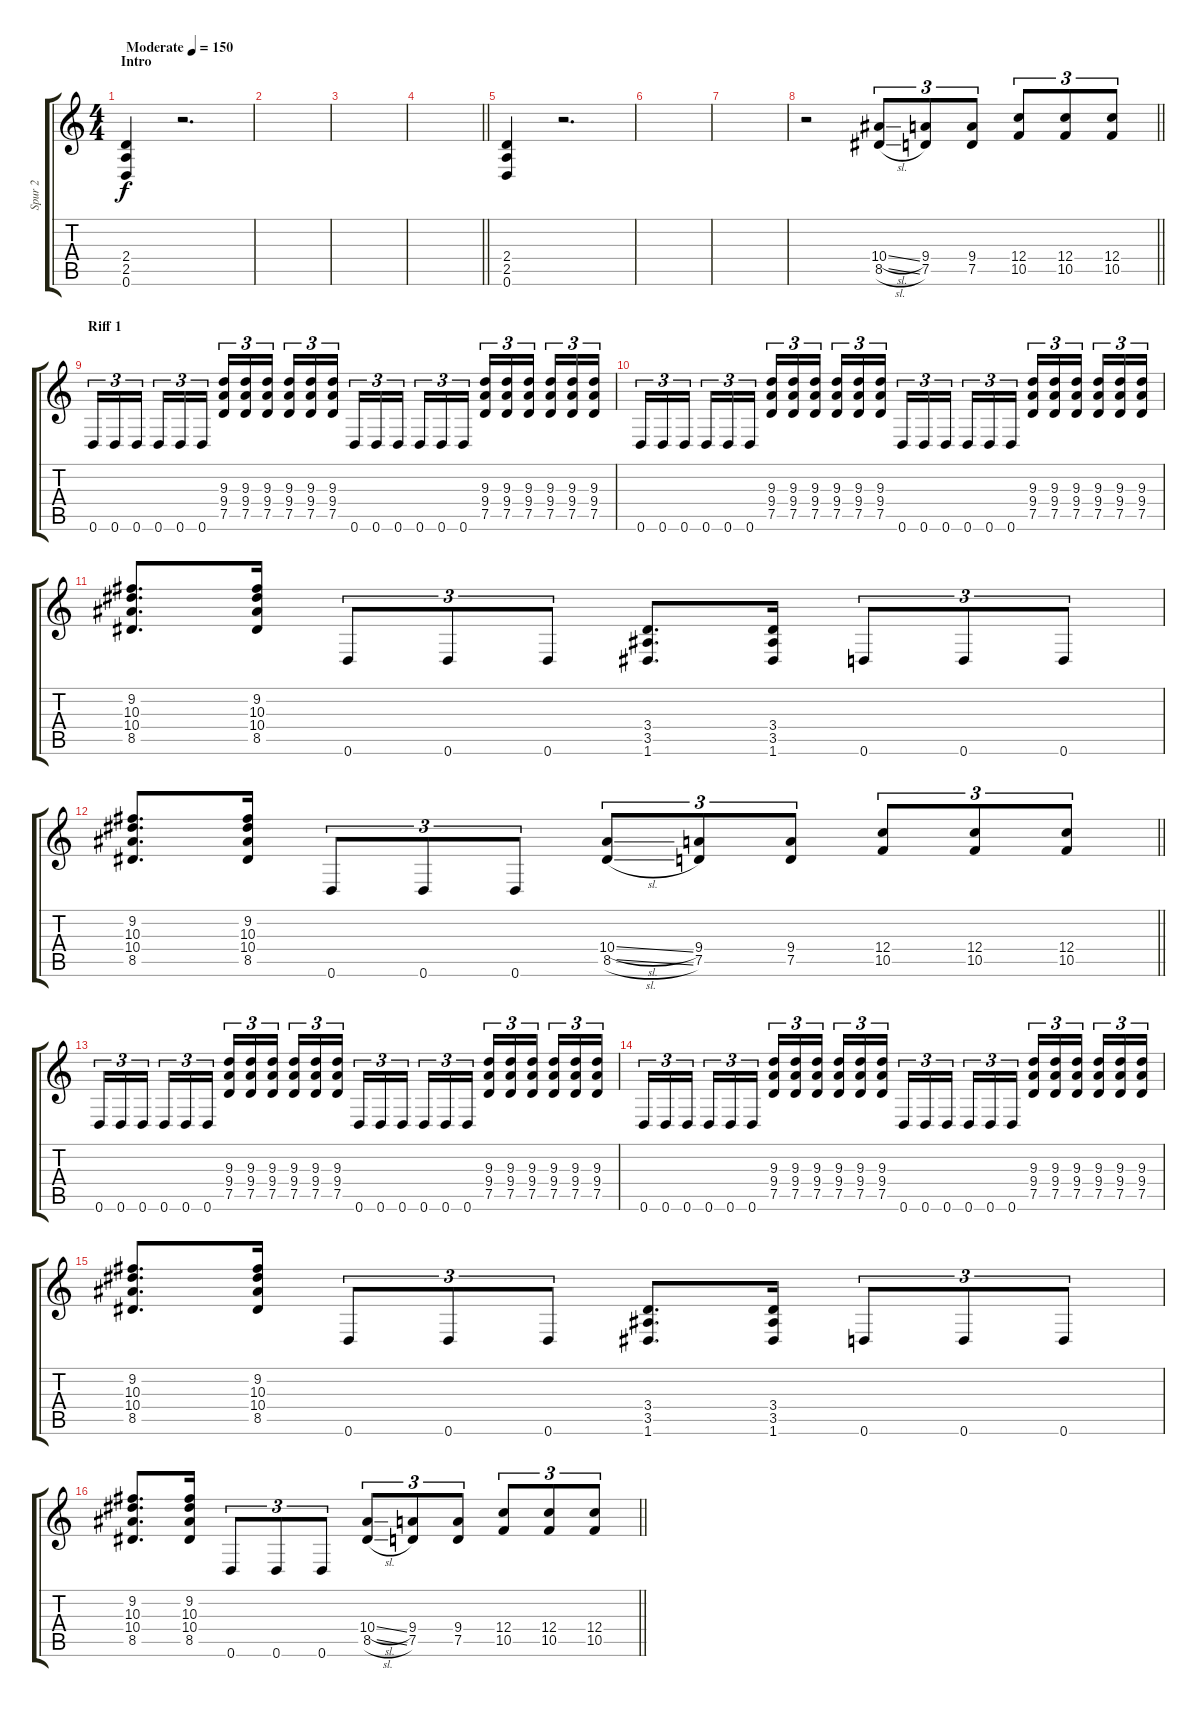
\track ("Spur 2" "Spur 2") {instrument distortionguitar}
\staff {score tabs}
\tuning (D4 A3 F3 C3 G2 D2) {hide}
\ts (4 4)
\section ("" "Intro")
\tempo (150 "Moderate")
\clef g2
\ks c
(2.4 2.5 0.6).4{dy f instrument distortionguitar} r.2{d} |
|
|
\barLineRight lightlight
|
(2.4 2.5 0.6).4 r.2{d} |
|
|
\barLineRight lightlight
r.2 (10.4{sl} 8.5{sl}).8{tu (3 2)} (9.4 7.5).8{tu (3 2)} (9.4 7.5).8{tu (3 2)} (12.4 10.5).8{tu (3 2)} (12.4 10.5).8{tu (3 2)} (12.4 10.5).8{tu (3 2)} |
\section ("" "Riff 1")
0.6.16{tu (3 2)} 0.6.16{tu (3 2)} 0.6.16{tu (3 2) beam splitsecondary} 0.6.16{tu (3 2)} 0.6.16{tu (3 2)} 0.6.16{tu (3 2)} (9.3 9.4 7.5).16{tu (3 2)} (9.3 9.4 7.5).16{tu (3 2)} (9.3 9.4 7.5).16{tu (3 2) beam splitsecondary} (9.3 9.4 7.5).16{tu (3 2)} (9.3 9.4 7.5).16{tu (3 2)} (9.3 9.4 7.5).16{tu (3 2)} 0.6.16{tu (3 2)} 0.6.16{tu (3 2)} 0.6.16{tu (3 2) beam splitsecondary} 0.6.16{tu (3 2)} 0.6.16{tu (3 2)} 0.6.16{tu (3 2)} (9.3 9.4 7.5).16{tu (3 2)} (9.3 9.4 7.5).16{tu (3 2)} (9.3 9.4 7.5).16{tu (3 2) beam splitsecondary} (9.3 9.4 7.5).16{tu (3 2)} (9.3 9.4 7.5).16{tu (3 2)} (9.3 9.4 7.5).16{tu (3 2)} |
0.6.16{tu (3 2)} 0.6.16{tu (3 2)} 0.6.16{tu (3 2) beam splitsecondary} 0.6.16{tu (3 2)} 0.6.16{tu (3 2)} 0.6.16{tu (3 2)} (9.3 9.4 7.5).16{tu (3 2)} (9.3 9.4 7.5).16{tu (3 2)} (9.3 9.4 7.5).16{tu (3 2) beam splitsecondary} (9.3 9.4 7.5).16{tu (3 2)} (9.3 9.4 7.5).16{tu (3 2)} (9.3 9.4 7.5).16{tu (3 2)} 0.6.16{tu (3 2)} 0.6.16{tu (3 2)} 0.6.16{tu (3 2) beam splitsecondary} 0.6.16{tu (3 2)} 0.6.16{tu (3 2)} 0.6.16{tu (3 2)} (9.3 9.4 7.5).16{tu (3 2)} (9.3 9.4 7.5).16{tu (3 2)} (9.3 9.4 7.5).16{tu (3 2) beam splitsecondary} (9.3 9.4 7.5).16{tu (3 2)} (9.3 9.4 7.5).16{tu (3 2)} (9.3 9.4 7.5).16{tu (3 2)} |
(9.2 10.3 10.4 8.5).8{d} (9.2 10.3 10.4 8.5).16 0.6.8{tu (3 2)} 0.6.8{tu (3 2)} 0.6.8{tu (3 2)} (3.4 3.5 1.6).8{d} (3.4 3.5 1.6).16 0.6.8{tu (3 2)} 0.6.8{tu (3 2)} 0.6.8{tu (3 2)} |
\barLineRight lightlight
(9.2 10.3 10.4 8.5).8{d} (9.2 10.3 10.4 8.5).16 0.6.8{tu (3 2)} 0.6.8{tu (3 2)} 0.6.8{tu (3 2)} (10.4{sl} 8.5{sl}).8{tu (3 2)} (9.4 7.5).8{tu (3 2)} (9.4 7.5).8{tu (3 2)} (12.4 10.5).8{tu (3 2)} (12.4 10.5).8{tu (3 2)} (12.4 10.5).8{tu (3 2)} |
0.6.16{tu (3 2)} 0.6.16{tu (3 2)} 0.6.16{tu (3 2) beam splitsecondary} 0.6.16{tu (3 2)} 0.6.16{tu (3 2)} 0.6.16{tu (3 2)} (9.3 9.4 7.5).16{tu (3 2)} (9.3 9.4 7.5).16{tu (3 2)} (9.3 9.4 7.5).16{tu (3 2) beam splitsecondary} (9.3 9.4 7.5).16{tu (3 2)} (9.3 9.4 7.5).16{tu (3 2)} (9.3 9.4 7.5).16{tu (3 2)} 0.6.16{tu (3 2)} 0.6.16{tu (3 2)} 0.6.16{tu (3 2) beam splitsecondary} 0.6.16{tu (3 2)} 0.6.16{tu (3 2)} 0.6.16{tu (3 2)} (9.3 9.4 7.5).16{tu (3 2)} (9.3 9.4 7.5).16{tu (3 2)} (9.3 9.4 7.5).16{tu (3 2) beam splitsecondary} (9.3 9.4 7.5).16{tu (3 2)} (9.3 9.4 7.5).16{tu (3 2)} (9.3 9.4 7.5).16{tu (3 2)} |
0.6.16{tu (3 2)} 0.6.16{tu (3 2)} 0.6.16{tu (3 2) beam splitsecondary} 0.6.16{tu (3 2)} 0.6.16{tu (3 2)} 0.6.16{tu (3 2)} (9.3 9.4 7.5).16{tu (3 2)} (9.3 9.4 7.5).16{tu (3 2)} (9.3 9.4 7.5).16{tu (3 2) beam splitsecondary} (9.3 9.4 7.5).16{tu (3 2)} (9.3 9.4 7.5).16{tu (3 2)} (9.3 9.4 7.5).16{tu (3 2)} 0.6.16{tu (3 2)} 0.6.16{tu (3 2)} 0.6.16{tu (3 2) beam splitsecondary} 0.6.16{tu (3 2)} 0.6.16{tu (3 2)} 0.6.16{tu (3 2)} (9.3 9.4 7.5).16{tu (3 2)} (9.3 9.4 7.5).16{tu (3 2)} (9.3 9.4 7.5).16{tu (3 2) beam splitsecondary} (9.3 9.4 7.5).16{tu (3 2)} (9.3 9.4 7.5).16{tu (3 2)} (9.3 9.4 7.5).16{tu (3 2)} |
(9.2 10.3 10.4 8.5).8{d} (9.2 10.3 10.4 8.5).16 0.6.8{tu (3 2)} 0.6.8{tu (3 2)} 0.6.8{tu (3 2)} (3.4 3.5 1.6).8{d} (3.4 3.5 1.6).16 0.6.8{tu (3 2)} 0.6.8{tu (3 2)} 0.6.8{tu (3 2)} |
\barLineRight lightlight
(9.2 10.3 10.4 8.5).8{d} (9.2 10.3 10.4 8.5).16 0.6.8{tu (3 2)} 0.6.8{tu (3 2)} 0.6.8{tu (3 2)} (10.4{sl} 8.5{sl}).8{tu (3 2)} (9.4 7.5).8{tu (3 2)} (9.4 7.5).8{tu (3 2)} (12.4 10.5).8{tu (3 2)} (12.4 10.5).8{tu (3 2)} (12.4 10.5).8{tu (3 2)}
